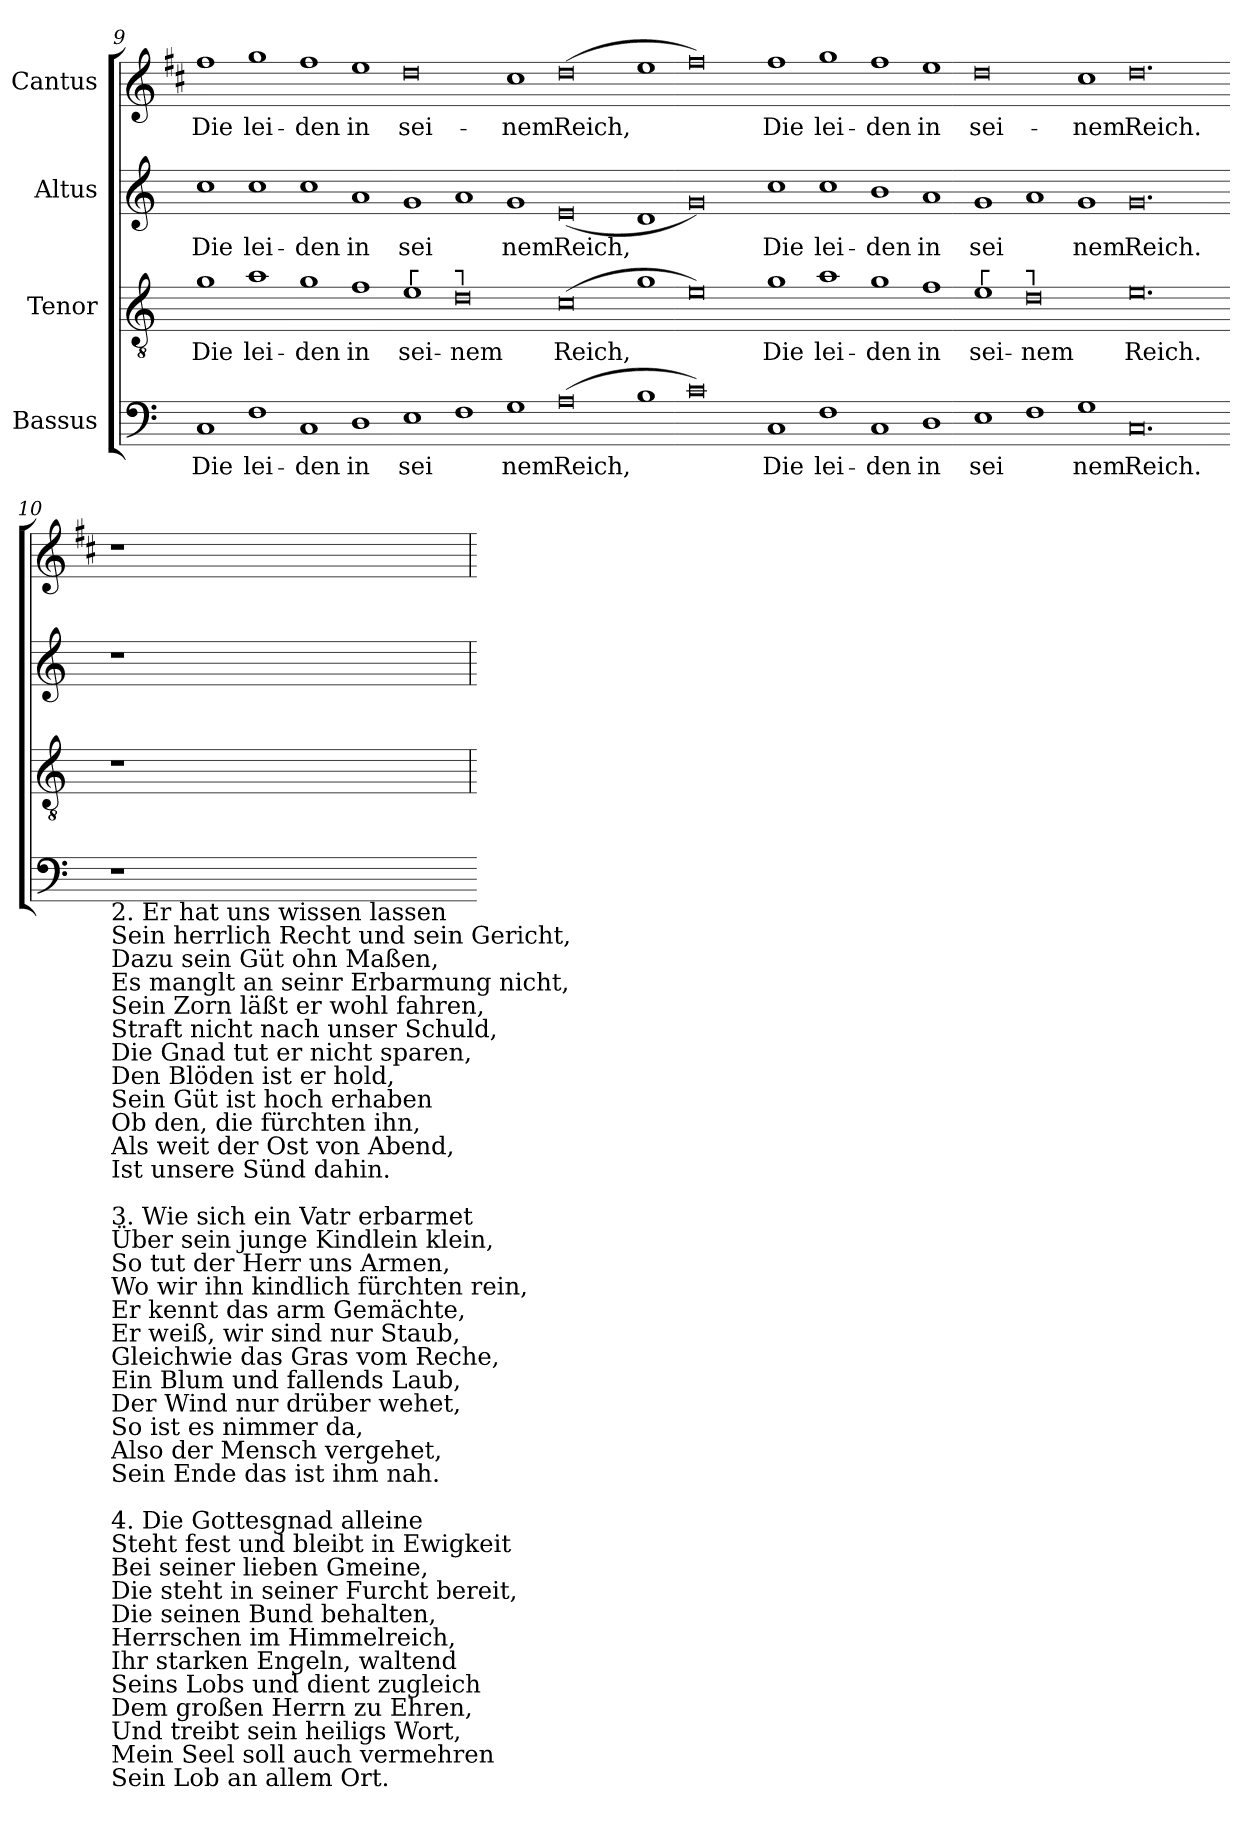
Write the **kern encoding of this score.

**kern	**text	**kern	**text	**kern	**text	**kern	**text
*part4	*part4	*part3	*part3	*part2	*part2	*part1	*part1
*staff4	*staff4	*staff3	*staff3	*staff2	*staff2	*staff1	*staff1
*I"Bassus	*	*I"Tenor	*	*I"Altus	*	*I"Cantus	*
*clefF4	*	*clefGv2	*	*clefG2	*	*clefG2	*
*	*	*	*	*	*	*ITrd1c2	*
*k[]	*	*k[]	*	*k[]	*	*k[]	*
*C:	*	*C:	*	*C:	*	*C:	*
=9	=9	=9	=9	=9	=9	=9	=9
!	!LO:LY:b	!	!LO:LY:b	!	!LO:LY:b	!	!LO:LY:b
1C	Die	1g	Die	1cc	Die	1ee	Die
!	!LO:LY:b	!	!LO:LY:b	!	!LO:LY:b	!	!LO:LY:b
1F	lei-	1a	lei-	1cc	lei-	1ff	lei-
!	!LO:LY:b	!	!LO:LY:b	!	!LO:LY:b	!	!LO:LY:b
1C	-den	1g	-den	1cc	-den	1ee	-den
!	!LO:LY:b	!	!LO:LY:b	!	!LO:LY:b	!	!LO:LY:b
1D	in	1f	in	1a	in	1dd	in
!	!	!LO:TX:a:t=┌	!	!	!	!	!
!	!LO:LY:b	!	!LO:LY:b	!	!LO:LY:b	!	!LO:LY:b
1E	sei	1e	sei-	1g	sei	0cc	sei-
!	!	!LO:TX:a:t=┐	!	!	!	!	!
!	!	!	!LO:LY:b	!	!	!	!
1F	.	0d	-nem	1a	.	.	.
!	!LO:LY:b	!	!	!	!LO:LY:b	!	!LO:LY:b
1G	nem	.	.	1g	nem	1b	-nem
!	!LO:LY:b	!	!LO:LY:b	!	!LO:LY:b	!	!LO:LY:b
(>0A	Reich,	(<0c	Reich,	(>0e	Reich,	(>0cc	Reich,
1B	.	1g	.	1d	.	1dd	.
0c)	.	0e)	.	0g)	.	0ee)	.
!	!LO:LY:b	!	!LO:LY:b	!	!LO:LY:b	!	!LO:LY:b
1C	Die	1g	Die	1cc	Die	1ee	Die
!	!LO:LY:b	!	!LO:LY:b	!	!LO:LY:b	!	!LO:LY:b
1F	lei-	1a	lei-	1cc	lei-	1ff	lei-
!	!LO:LY:b	!	!LO:LY:b	!	!LO:LY:b	!	!LO:LY:b
1C	-den	1g	-den	1b	-den	1ee	-den
!	!LO:LY:b	!	!LO:LY:b	!	!LO:LY:b	!	!LO:LY:b
1D	in	1f	in	1a	in	1dd	in
!	!	!LO:TX:a:t=┌	!	!	!	!	!
!	!LO:LY:b	!	!LO:LY:b	!	!LO:LY:b	!	!LO:LY:b
1E	sei	1e	sei-	1g	sei	0cc	sei-
!	!	!LO:TX:a:t=┐	!	!	!	!	!
!	!	!	!LO:LY:b	!	!	!	!
1F	.	0d	-nem	1a	.	.	.
!	!LO:LY:b	!	!	!	!LO:LY:b	!	!LO:LY:b
1G	nem	.	.	1g	nem	1b	-nem
!	!LO:LY:b	!	!LO:LY:b	!	!LO:LY:b	!	!LO:LY:b
0.C	Reich.	0.e	Reich.	0.g	Reich.	0.cc	Reich.
!!LO:LB:g=z
=10-	=10-	=10-	=10-	=10-	=10-	=10-	=10-
!LO:TX:b:t=2. Er hat uns wissen lassen\nSein herrlich Recht und sein Gericht,\nDazu sein Güt ohn Maßen,\nEs manglt an seinr Erbarmung nicht,\nSein Zorn läßt er wohl fahren,\nStraft nicht nach unser Schuld,\nDie Gnad tut er nicht sparen,\nDen Blöden ist er hold,\nSein Güt ist hoch erhaben\nOb den, die fürchten ihn,\nAls weit der Ost von Abend,\nIst unsere Sünd dahin.\n\n3. Wie sich ein Vatr erbarmet\nÜber sein junge Kindlein klein,\nSo tut der Herr uns Armen,\nWo wir ihn kindlich fürchten rein,\nEr kennt das arm Gemächte,\nEr weiß, wir sind nur Staub,\nGleichwie das Gras vom Reche,\nEin Blum und fallends Laub,\nDer Wind nur drüber wehet,\nSo ist es nimmer da,\nAlso der Mensch vergehet,\nSein Ende das ist ihm nah.\n\n4. Die Gottesgnad alleine\nSteht fest und bleibt in Ewigkeit\nBei seiner lieben Gmeine,\nDie steht in seiner Furcht bereit,\nDie seinen Bund behalten,\nHerrschen im Himmelreich,\nIhr starken Engeln, waltend\nSeins Lobs und dient zugleich\nDem großen Herrn zu Ehren,\nUnd treibt sein heiligs Wort,\nMein Seel soll auch vermehren\nSein Lob an allem Ort.	!	!	!	!	!	!	!
1r	.	1r	.	1r	.	1r	.
=-	=	=	=	=	=	=	=
*-	*-	*-	*-	*-	*-	*-	*-
